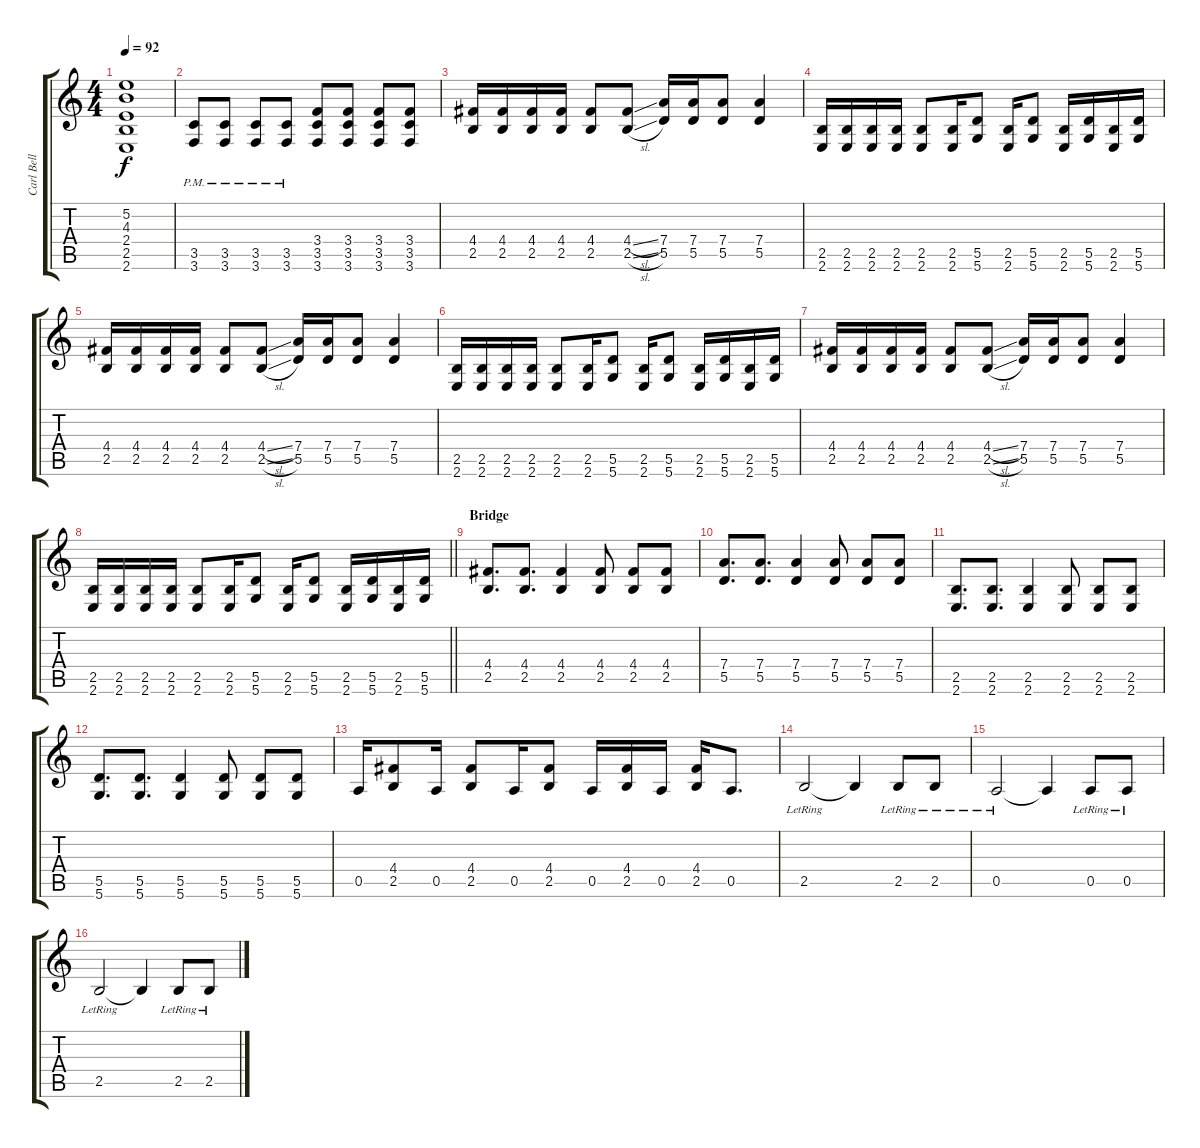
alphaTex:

\track ("Carl Bell (Lead Guitar)" "Carl Bell ") {instrument distortionguitar}
\staff {score tabs}
\tuning (E4 B3 G3 D3 A2 D2) {hide}
\ts (4 4)
\tempo 92
\clef g2
\ks c
(5.2 4.3 2.4 2.5 2.6).1{dy f volume 11} |
(3.5{pm} 3.6{pm}).8{volume 16} (3.5{pm} 3.6{pm}).8 (3.5{pm} 3.6{pm}).8 (3.5{pm} 3.6{pm}).8 (3.4 3.5 3.6).8 (3.4 3.5 3.6).8 (3.4 3.5 3.6).8 (3.4 3.5 3.6).8 |
(4.4 2.5).16 (4.4 2.5).16 (4.4 2.5).16 (4.4 2.5).16 (4.4 2.5).8 (4.4{sl} 2.5{sl}).8 (7.4 5.5).16 (7.4 5.5).16 (7.4 5.5).8 (7.4 5.5).4 |
(2.5 2.6).16 (2.5 2.6).16 (2.5 2.6).16 (2.5 2.6).16 (2.5 2.6).8 (2.5 2.6).16 (5.5 5.6).8 (2.5 2.6).16 (5.5 5.6).8 (2.5 2.6).16 (5.5 5.6).16 (2.5 2.6).16 (5.5 5.6).16 |
(4.4 2.5).16 (4.4 2.5).16 (4.4 2.5).16 (4.4 2.5).16 (4.4 2.5).8 (4.4{sl} 2.5{sl}).8 (7.4 5.5).16 (7.4 5.5).16 (7.4 5.5).8 (7.4 5.5).4 |
(2.5 2.6).16 (2.5 2.6).16 (2.5 2.6).16 (2.5 2.6).16 (2.5 2.6).8 (2.5 2.6).16 (5.5 5.6).8 (2.5 2.6).16 (5.5 5.6).8 (2.5 2.6).16 (5.5 5.6).16 (2.5 2.6).16 (5.5 5.6).16 |
(4.4 2.5).16 (4.4 2.5).16 (4.4 2.5).16 (4.4 2.5).16 (4.4 2.5).8 (4.4{sl} 2.5{sl}).8 (7.4 5.5).16 (7.4 5.5).16 (7.4 5.5).8 (7.4 5.5).4 |
\barLineRight lightlight
(2.5 2.6).16 (2.5 2.6).16 (2.5 2.6).16 (2.5 2.6).16 (2.5 2.6).8 (2.5 2.6).16 (5.5 5.6).8 (2.5 2.6).16 (5.5 5.6).8 (2.5 2.6).16 (5.5 5.6).16 (2.5 2.6).16 (5.5 5.6).16 |
\section ("" "Bridge")
(4.4 2.5).8{d} (4.4 2.5).8{d} (4.4 2.5).4 (4.4 2.5).8 (4.4 2.5).8 (4.4 2.5).8 |
(7.4 5.5).8{d} (7.4 5.5).8{d} (7.4 5.5).4 (7.4 5.5).8 (7.4 5.5).8 (7.4 5.5).8 |
(2.5 2.6).8{d} (2.5 2.6).8{d} (2.5 2.6).4 (2.5 2.6).8 (2.5 2.6).8 (2.5 2.6).8 |
(5.5 5.6).8{d} (5.5 5.6).8{d} (5.5 5.6).4 (5.5 5.6).8 (5.5 5.6).8 (5.5 5.6).8 |
0.5.16 (4.4 2.5).8 0.5.16 (4.4 2.5).8 0.5.16 (4.4 2.5).8 0.5.16 (4.4 2.5).16 0.5.16 (4.4 2.5).16 0.5.8{d} |
2.5{lr}.2{volume 11 instrument acousticguitarsteel} 2.5{t}.4 2.5{lr}.8 2.5{lr}.8 |
0.5{lr}.2 0.5{t}.4 0.5{lr}.8 0.5{lr}.8 |
2.5{lr}.2 2.5{t}.4 2.5{lr}.8 2.5{lr}.8
